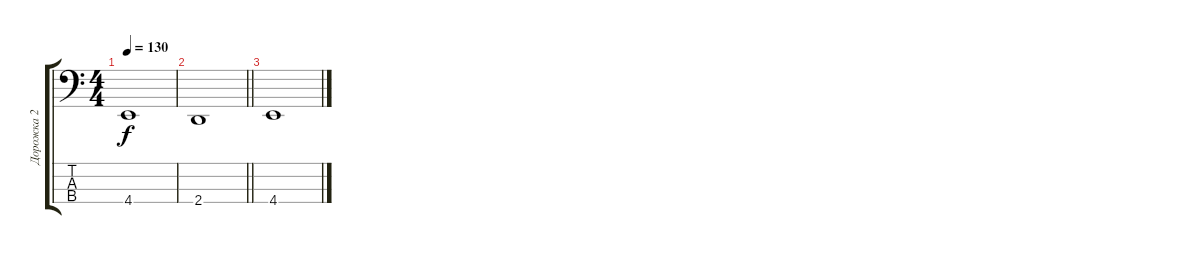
\track ("Дорожка 2" "Дорожка 2") {instrument electricbasspick}
\staff {score tabs}
\tuning (F2 C2 G1 C1) {hide}
\ts (4 4)
\tempo 130
\clef f4
\ks c
4.4.1{dy f} |
\barLineRight lightlight
2.4.1 |
4.4.1
